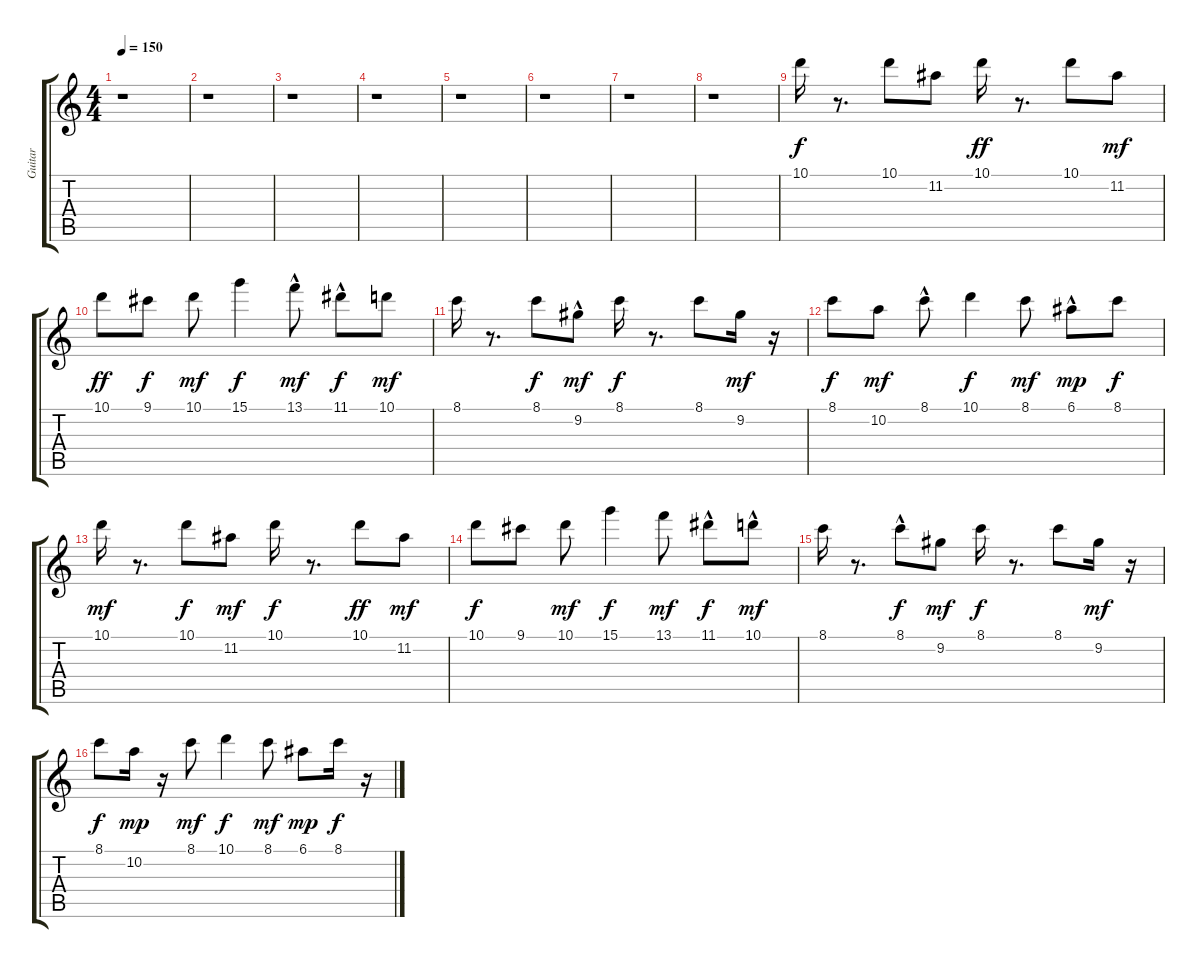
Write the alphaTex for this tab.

\track ("Guitar" "Guitar") {instrument electricguitarclean}
\staff {score tabs}
\tuning (E4 B3 G3 D3 A2 E2) {hide}
\ts (4 4)
\tempo 150
\clef g2
\ks c
r.1{dy f instrument electricguitarclean} |
r.1 |
r.1 |
r.1 |
r.1 |
r.1 |
r.1 |
r.1 |
10.1.16 r.8{d} 10.1.8 11.2.8 10.1.16{dy ff} r.8{d} 10.1.8 11.2.8{dy mf} |
10.1.8{dy ff} 9.1.8{dy f} 10.1.8{dy mf} 15.1.4{dy f} 13.1{hac}.8{dy mf} 11.1{hac}.8{dy f} 10.1.8{dy mf} |
8.1.16 r.8{d} 8.1.8{dy f} 9.2{hac}.8{dy mf} 8.1.16{dy f} r.8{d} 8.1.8 9.2.16{dy mf} r.16 |
8.1.8{dy f} 10.2.8{dy mf} 8.1{hac}.8 10.1.4{dy f} 8.1.8{dy mf} 6.1{hac}.8{dy mp} 8.1.8{dy f} |
10.1.16{dy mf} r.8{d} 10.1.8{dy f} 11.2.8{dy mf} 10.1.16{dy f} r.8{d} 10.1.8{dy ff} 11.2.8{dy mf} |
10.1.8{dy f} 9.1.8 10.1.8{dy mf} 15.1.4{dy f} 13.1.8{dy mf} 11.1{hac}.8{dy f} 10.1{hac}.8{dy mf} |
8.1.16 r.8{d} 8.1{hac}.8{dy f} 9.2.8{dy mf} 8.1.16{dy f} r.8{d} 8.1.8 9.2.16{dy mf} r.16 |
8.1.8{dy f} 10.2.16{dy mp} r.16 8.1.8{dy mf} 10.1.4{dy f} 8.1.8{dy mf} 6.1.8{dy mp} 8.1.16{dy f} r.16
